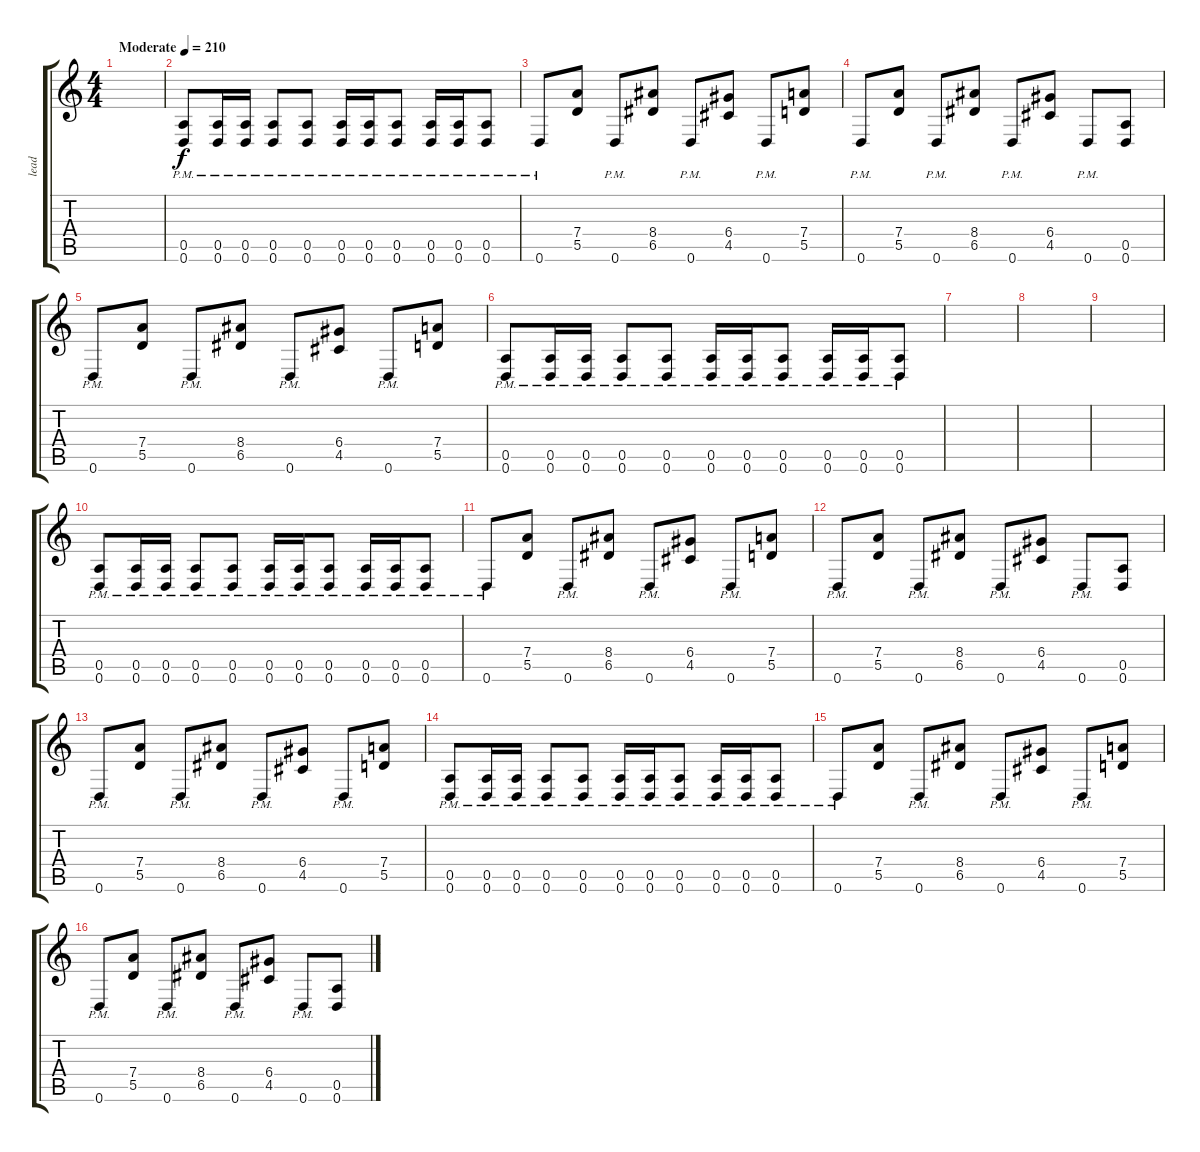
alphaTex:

\track ("lead" "lead") {instrument distortionguitar}
\staff {score tabs}
\tuning (E4 B3 G3 D3 A2 D2) {hide}
\ts (4 4)
\tempo (210 "Moderate")
\clef g2
\ks c
|
(0.5{pm} 0.6{pm}).8 (0.5{pm} 0.6{pm}).16 (0.5{pm} 0.6{pm}).16 (0.5{pm} 0.6{pm}).8 (0.5{pm} 0.6{pm}).8 (0.5{pm} 0.6{pm}).16 (0.5{pm} 0.6{pm}).16 (0.5{pm} 0.6{pm}).8 (0.5{pm} 0.6{pm}).16 (0.5{pm} 0.6{pm}).16 (0.5{pm} 0.6{pm}).8 |
0.6{pm}.8 (7.4 5.5).8 0.6{pm}.8 (8.4 6.5).8 0.6{pm}.8 (6.4 4.5).8 0.6{pm}.8 (7.4 5.5).8 |
0.6{pm}.8 (7.4 5.5).8 0.6{pm}.8 (8.4 6.5).8 0.6{pm}.8 (6.4 4.5).8 0.6{pm}.8 (0.5 0.6).8 |
0.6{pm}.8 (7.4 5.5).8 0.6{pm}.8 (8.4 6.5).8 0.6{pm}.8 (6.4 4.5).8 0.6{pm}.8 (7.4 5.5).8 |
(0.5{pm} 0.6{pm}).8 (0.5{pm} 0.6{pm}).16 (0.5{pm} 0.6{pm}).16 (0.5{pm} 0.6{pm}).8 (0.5{pm} 0.6{pm}).8 (0.5{pm} 0.6{pm}).16 (0.5{pm} 0.6{pm}).16 (0.5{pm} 0.6{pm}).8 (0.5{pm} 0.6{pm}).16 (0.5{pm} 0.6{pm}).16 (0.5{pm} 0.6{pm}).8 |
|
|
|
(0.5{pm} 0.6{pm}).8 (0.5{pm} 0.6{pm}).16 (0.5{pm} 0.6{pm}).16 (0.5{pm} 0.6{pm}).8 (0.5{pm} 0.6{pm}).8 (0.5{pm} 0.6{pm}).16 (0.5{pm} 0.6{pm}).16 (0.5{pm} 0.6{pm}).8 (0.5{pm} 0.6{pm}).16 (0.5{pm} 0.6{pm}).16 (0.5{pm} 0.6{pm}).8 |
0.6{pm}.8 (7.4 5.5).8 0.6{pm}.8 (8.4 6.5).8 0.6{pm}.8 (6.4 4.5).8 0.6{pm}.8 (7.4 5.5).8 |
0.6{pm}.8 (7.4 5.5).8 0.6{pm}.8 (8.4 6.5).8 0.6{pm}.8 (6.4 4.5).8 0.6{pm}.8 (0.5 0.6).8 |
0.6{pm}.8 (7.4 5.5).8 0.6{pm}.8 (8.4 6.5).8 0.6{pm}.8 (6.4 4.5).8 0.6{pm}.8 (7.4 5.5).8 |
(0.5{pm} 0.6{pm}).8 (0.5{pm} 0.6{pm}).16 (0.5{pm} 0.6{pm}).16 (0.5{pm} 0.6{pm}).8 (0.5{pm} 0.6{pm}).8 (0.5{pm} 0.6{pm}).16 (0.5{pm} 0.6{pm}).16 (0.5{pm} 0.6{pm}).8 (0.5{pm} 0.6{pm}).16 (0.5{pm} 0.6{pm}).16 (0.5{pm} 0.6{pm}).8 |
0.6{pm}.8 (7.4 5.5).8 0.6{pm}.8 (8.4 6.5).8 0.6{pm}.8 (6.4 4.5).8 0.6{pm}.8 (7.4 5.5).8 |
0.6{pm}.8 (7.4 5.5).8 0.6{pm}.8 (8.4 6.5).8 0.6{pm}.8 (6.4 4.5).8 0.6{pm}.8 (0.5 0.6).8
